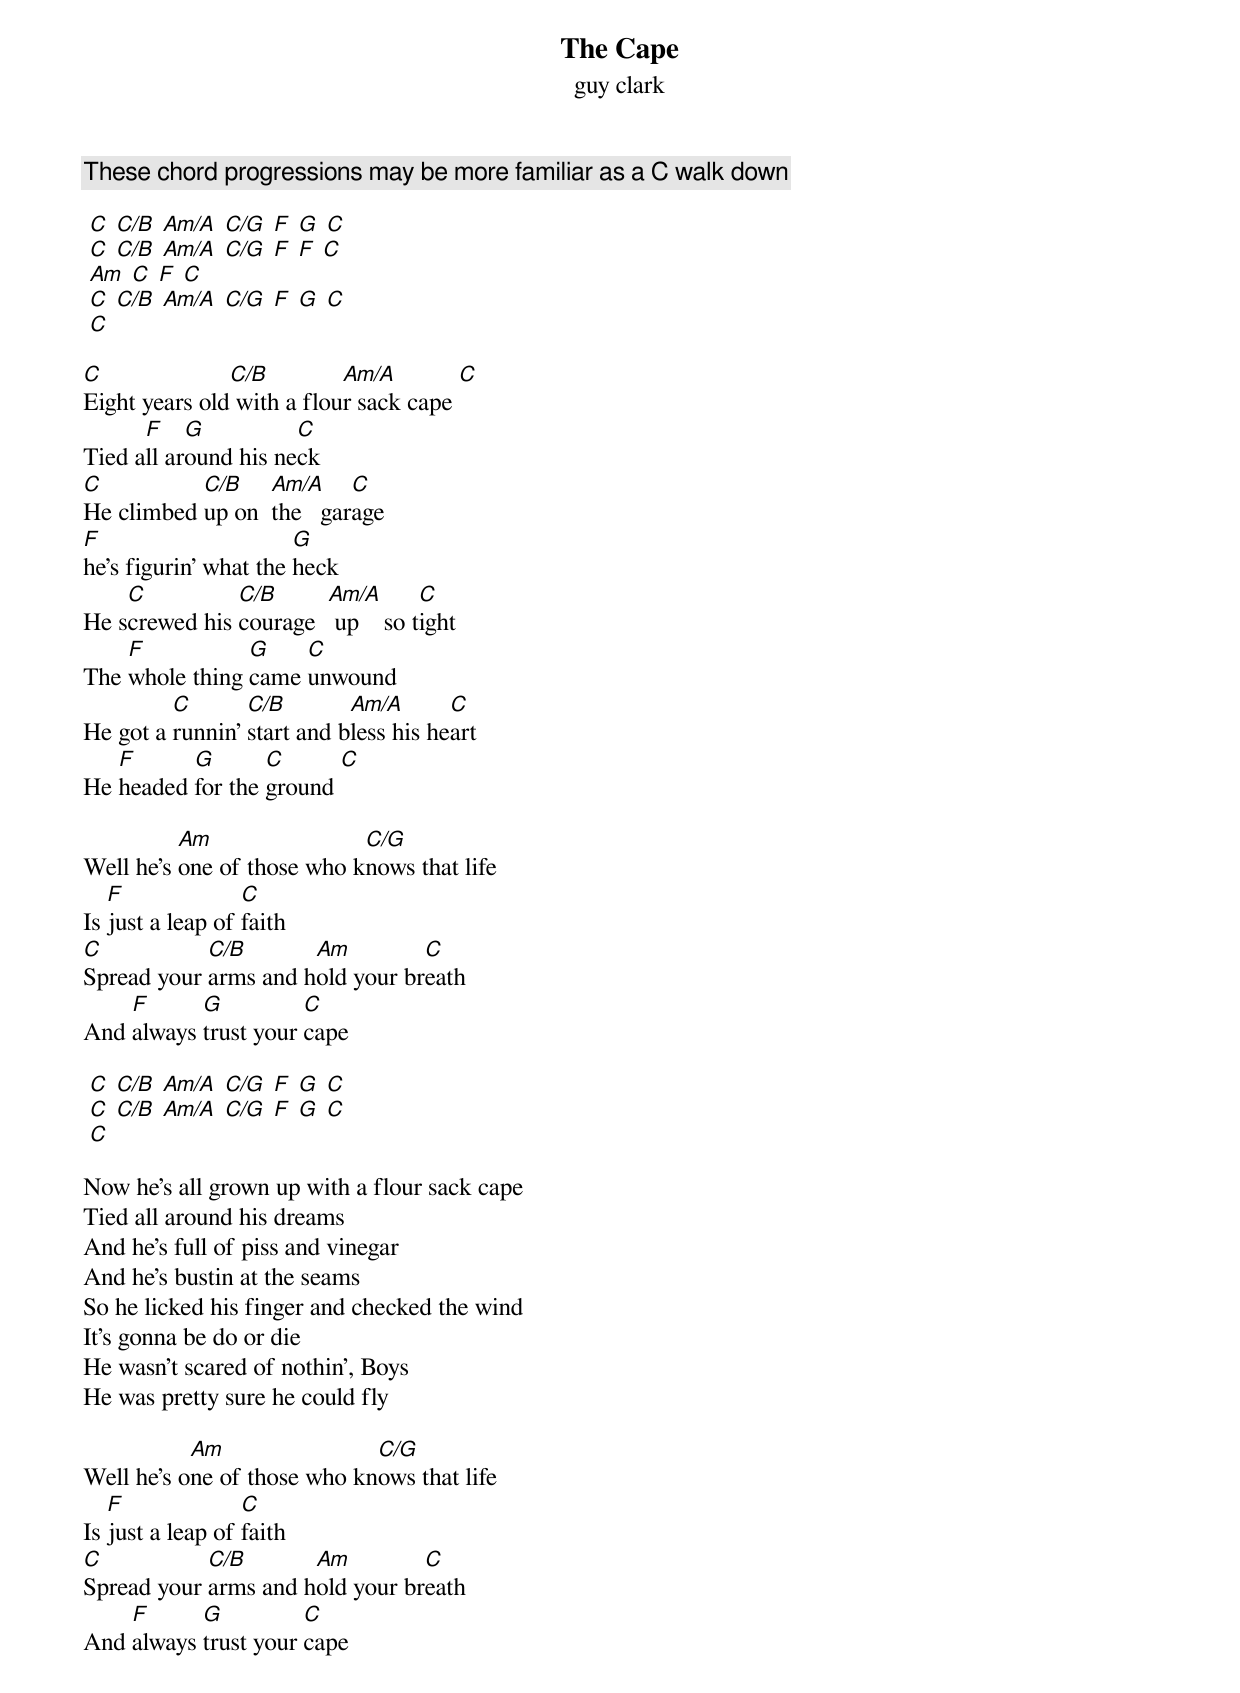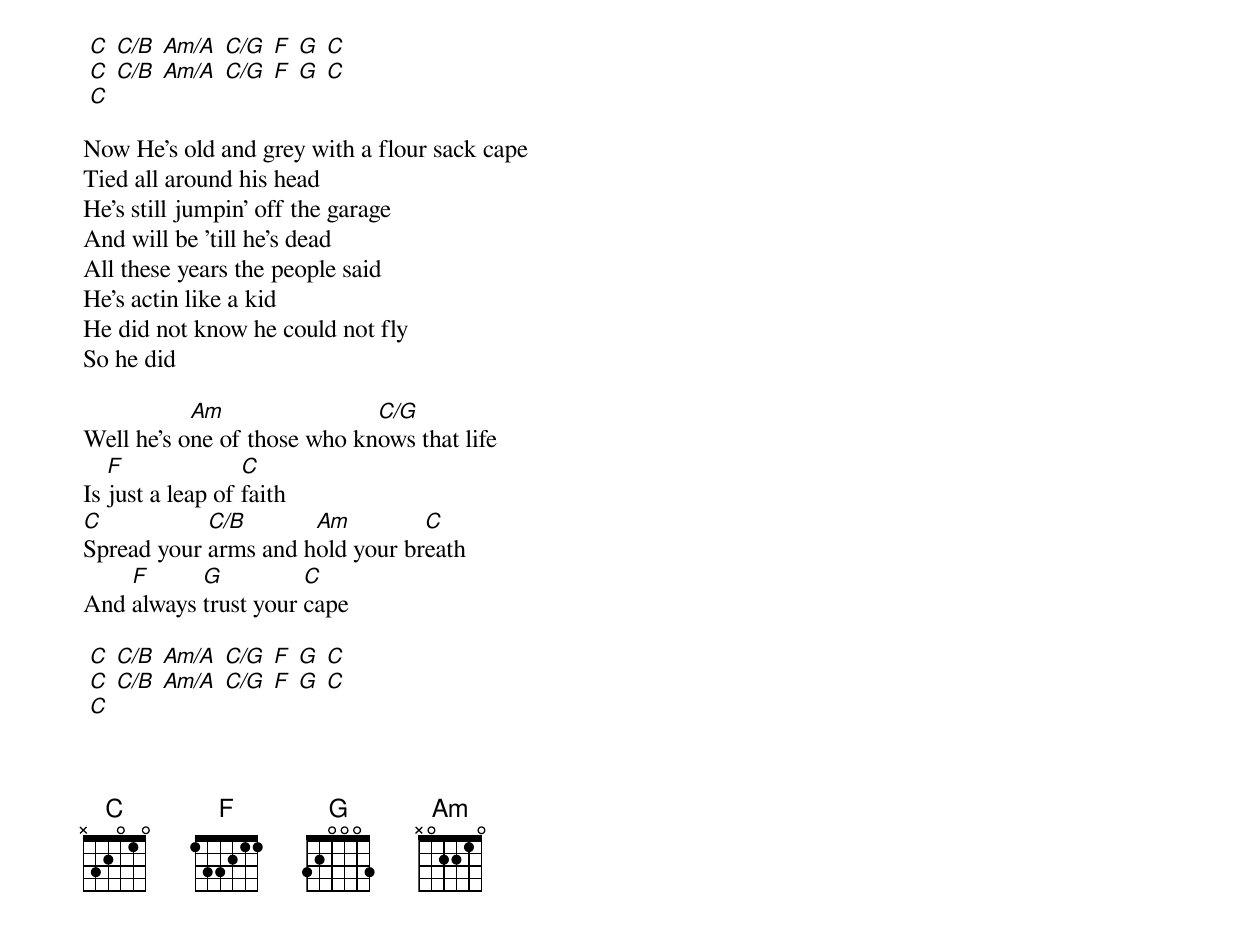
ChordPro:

{title: The Cape}
{subtitle: guy clark}
{c:These chord progressions may be more familiar as a C walk down}

 [C] [C/B] [Am/A] [C/G] [F] [G] [C]
 [C] [C/B] [Am/A] [C/G] [F] [F] [C]
 [Am] [C] [F] [C]
 [C] [C/B] [Am/A] [C/G] [F] [G] [C]
 [C]

[C]Eight years old[C/B] with a flou[Am/A]r sack cape [C]
Tied a[F]ll ar[G]ound his ne[C]ck
[C]He climbed [C/B]up on  [Am/A]the   gar[C]age
[F]he’s figurin' what the [G]heck
He s[C]crewed his [C/B]courage  [Am/A] up    so t[C]ight
The [F]whole thing [G]came [C]unwound
He got a [C]runnin' [C/B]start and b[Am/A]less his he[C]art
He [F]headed [G]for the [C]ground [C]

Well he's [Am]one of those who k[C/G]nows that life
Is [F]just a leap of [C]faith
[C]Spread your [C/B]arms and h[Am]old your br[C]eath
And [F]always [G]trust your [C]cape

 [C] [C/B] [Am/A] [C/G] [F] [G] [C]
 [C] [C/B] [Am/A] [C/G] [F] [G] [C]
 [C]

Now he's all grown up with a flour sack cape
Tied all around his dreams
And he's full of piss and vinegar
And he's bustin at the seams
So he licked his finger and checked the wind
It's gonna be do or die
He wasn't scared of nothin', Boys
He was pretty sure he could fly

Well he's o[Am]ne of those who kn[C/G]ows that life
Is [F]just a leap of [C]faith
[C]Spread your [C/B]arms and h[Am]old your br[C]eath
And [F]always [G]trust your [C]cape

 [C] [C/B] [Am/A] [C/G] [F] [G] [C]
 [C] [C/B] [Am/A] [C/G] [F] [G] [C]
 [C]

Now He's old and grey with a flour sack cape
Tied all around his head
He's still jumpin' off the garage
And will be 'till he's dead
All these years the people said
He's actin like a kid
He did not know he could not fly
So he did

Well he's o[Am]ne of those who kn[C/G]ows that life
Is [F]just a leap of [C]faith
[C]Spread your [C/B]arms and h[Am]old your br[C]eath
And [F]always [G]trust your [C]cape

 [C] [C/B] [Am/A] [C/G] [F] [G] [C]
 [C] [C/B] [Am/A] [C/G] [F] [G] [C]
 [C]

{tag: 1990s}
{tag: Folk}

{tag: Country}

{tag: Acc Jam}
